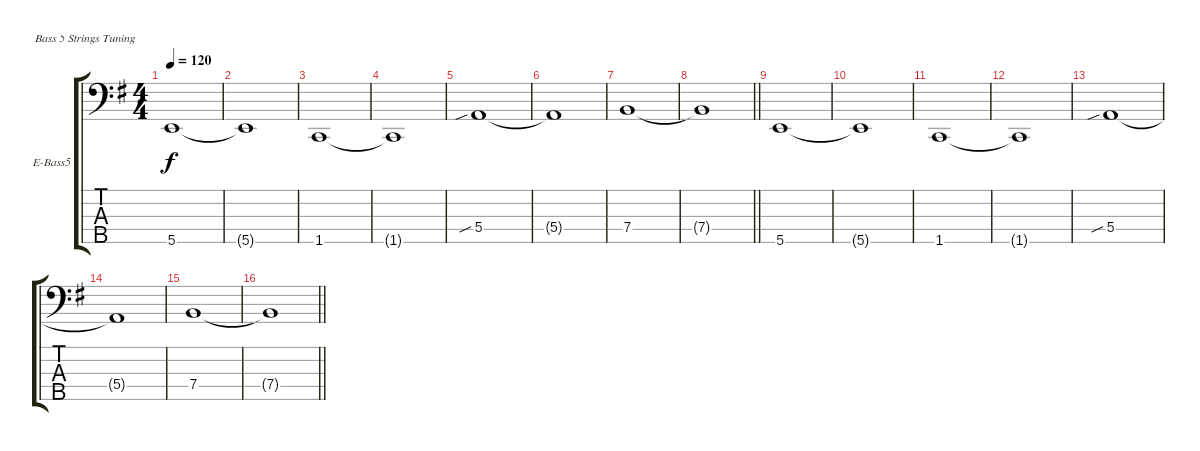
\bracketExtendMode groupsimilarinstruments
\firstSystemTrackNameOrientation horizontal
\otherSystemsTrackNameOrientation horizontal
\track ("bass (Andrey Stefnuk)" "E-Bass5") {instrument electricbassfinger}
\staff {score tabs}
\tuning (G2 D2 A1 E1 B0)
\ts (4 4)
\tempo 120
\clef f4
\ks eminor
5.5.1{dy f} |
5.5{t}.1 |
1.5.1 |
1.5{t}.1 |
5.4{sib}.1 |
5.4{t}.1 |
7.4.1 |
\barLineRight lightlight
7.4{t}.1 |
5.5.1 |
5.5{t}.1 |
1.5.1 |
1.5{t}.1 |
5.4{sib}.1 |
5.4{t}.1 |
7.4.1 |
\barLineRight lightlight
7.4{t}.1
